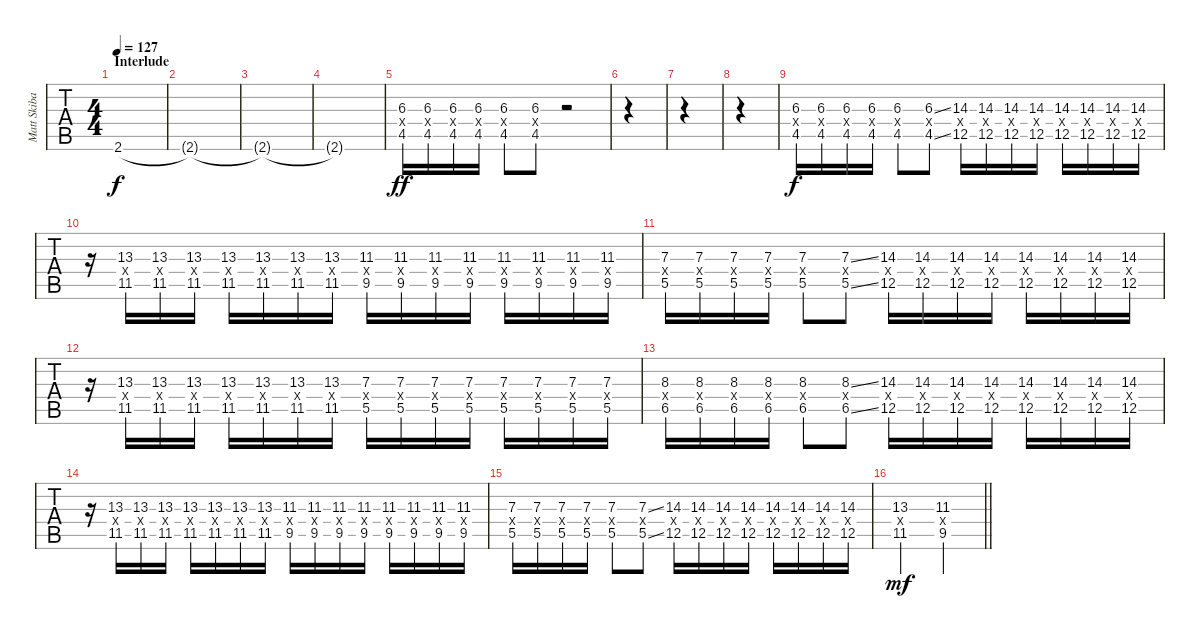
\track ("Matt Skiba - Guitar One" "Matt Skiba") {instrument distortionguitar}
\staff {tabs}
\tuning (E4 B3 G3 D3 A2 E2) {hide}
\ts (4 4)
\section ("" "Interlude")
\tempo 127
\clef g2
\ks a
2.6.1{dy f} |
2.6{t}.1 |
2.6{t}.1{volume 0} |
2.6{t}.1 |
(6.3 4.4{x} 4.5).16{dy ff volume 10} (6.3 4.4{x} 4.5).16 (6.3 4.4{x} 4.5).16 (6.3 4.4{x} 4.5).16 (6.3 4.4{x} 4.5).8 (6.3 4.4{x} 4.5).8 r.2 |
|
|
|
(6.3 4.4{x} 4.5).16{dy f} (6.3 4.4{x} 4.5).16 (6.3 4.4{x} 4.5).16 (6.3 4.4{x} 4.5).16 (6.3 4.4{x} 4.5).8 (6.3{ss} 4.4{x} 4.5{ss}).8 (14.3 12.4{x} 12.5).16 (14.3 12.4{x} 12.5).16 (14.3 12.4{x} 12.5).16 (14.3 12.4{x} 12.5).16 (14.3 12.4{x} 12.5).16 (14.3 12.4{x} 12.5).16 (14.3 12.4{x} 12.5).16 (14.3 12.4{x} 12.5).16 |
r.16 (13.3 11.4{x} 11.5).16 (13.3 11.4{x} 11.5).16 (13.3 11.4{x} 11.5).16 (13.3 11.4{x} 11.5).16 (13.3 11.4{x} 11.5).16 (13.3 11.4{x} 11.5).16 (13.3 11.4{x} 11.5).16 (11.3 9.4{x} 9.5).16 (11.3 9.4{x} 9.5).16 (11.3 9.4{x} 9.5).16 (11.3 9.4{x} 9.5).16 (11.3 9.4{x} 9.5).16 (11.3 9.4{x} 9.5).16 (11.3 9.4{x} 9.5).16 (11.3 9.4{x} 9.5).16 |
(7.3 5.4{x} 5.5).16 (7.3 5.4{x} 5.5).16 (7.3 5.4{x} 5.5).16 (7.3 5.4{x} 5.5).16 (7.3 5.4{x} 5.5).8 (7.3{ss} 5.4{x} 5.5{ss}).8 (14.3 12.4{x} 12.5).16 (14.3 12.4{x} 12.5).16 (14.3 12.4{x} 12.5).16 (14.3 12.4{x} 12.5).16 (14.3 12.4{x} 12.5).16 (14.3 12.4{x} 12.5).16 (14.3 12.4{x} 12.5).16 (14.3 12.4{x} 12.5).16 |
r.16 (13.3 11.4{x} 11.5).16 (13.3 11.4{x} 11.5).16 (13.3 11.4{x} 11.5).16 (13.3 11.4{x} 11.5).16 (13.3 11.4{x} 11.5).16 (13.3 11.4{x} 11.5).16 (13.3 11.4{x} 11.5).16 (7.3 5.4{x} 5.5).16 (7.3 5.4{x} 5.5).16 (7.3 5.4{x} 5.5).16 (7.3 5.4{x} 5.5).16 (7.3 5.4{x} 5.5).16 (7.3 5.4{x} 5.5).16 (7.3 5.4{x} 5.5).16 (7.3 5.4{x} 5.5).16 |
(8.3 4.4{x} 6.5).16 (8.3 4.4{x} 6.5).16 (8.3 4.4{x} 6.5).16 (8.3 4.4{x} 6.5).16 (8.3 4.4{x} 6.5).8 (8.3{ss} 4.4{x} 6.5{ss}).8 (14.3 12.4{x} 12.5).16 (14.3 12.4{x} 12.5).16 (14.3 12.4{x} 12.5).16 (14.3 12.4{x} 12.5).16 (14.3 12.4{x} 12.5).16 (14.3 12.4{x} 12.5).16 (14.3 12.4{x} 12.5).16 (14.3 12.4{x} 12.5).16 |
r.16 (13.3 11.4{x} 11.5).16 (13.3 11.4{x} 11.5).16 (13.3 11.4{x} 11.5).16 (13.3 11.4{x} 11.5).16 (13.3 11.4{x} 11.5).16 (13.3 11.4{x} 11.5).16 (13.3 11.4{x} 11.5).16 (11.3 9.4{x} 9.5).16 (11.3 9.4{x} 9.5).16 (11.3 9.4{x} 9.5).16 (11.3 9.4{x} 9.5).16 (11.3 9.4{x} 9.5).16 (11.3 9.4{x} 9.5).16 (11.3 9.4{x} 9.5).16 (11.3 9.4{x} 9.5).16 |
(7.3 5.4{x} 5.5).16 (7.3 5.4{x} 5.5).16 (7.3 5.4{x} 5.5).16 (7.3 5.4{x} 5.5).16 (7.3 5.4{x} 5.5).8 (7.3{ss} 5.4{x} 5.5{ss}).8 (14.3 12.4{x} 12.5).16 (14.3 12.4{x} 12.5).16 (14.3 12.4{x} 12.5).16 (14.3 12.4{x} 12.5).16 (14.3 12.4{x} 12.5).16 (14.3 12.4{x} 12.5).16 (14.3 12.4{x} 12.5).16 (14.3 12.4{x} 12.5).16 |
\barLineRight lightlight
(13.3 11.4{x} 11.5).2{dy mf volume 6} (11.3 9.4{x} 9.5).2
